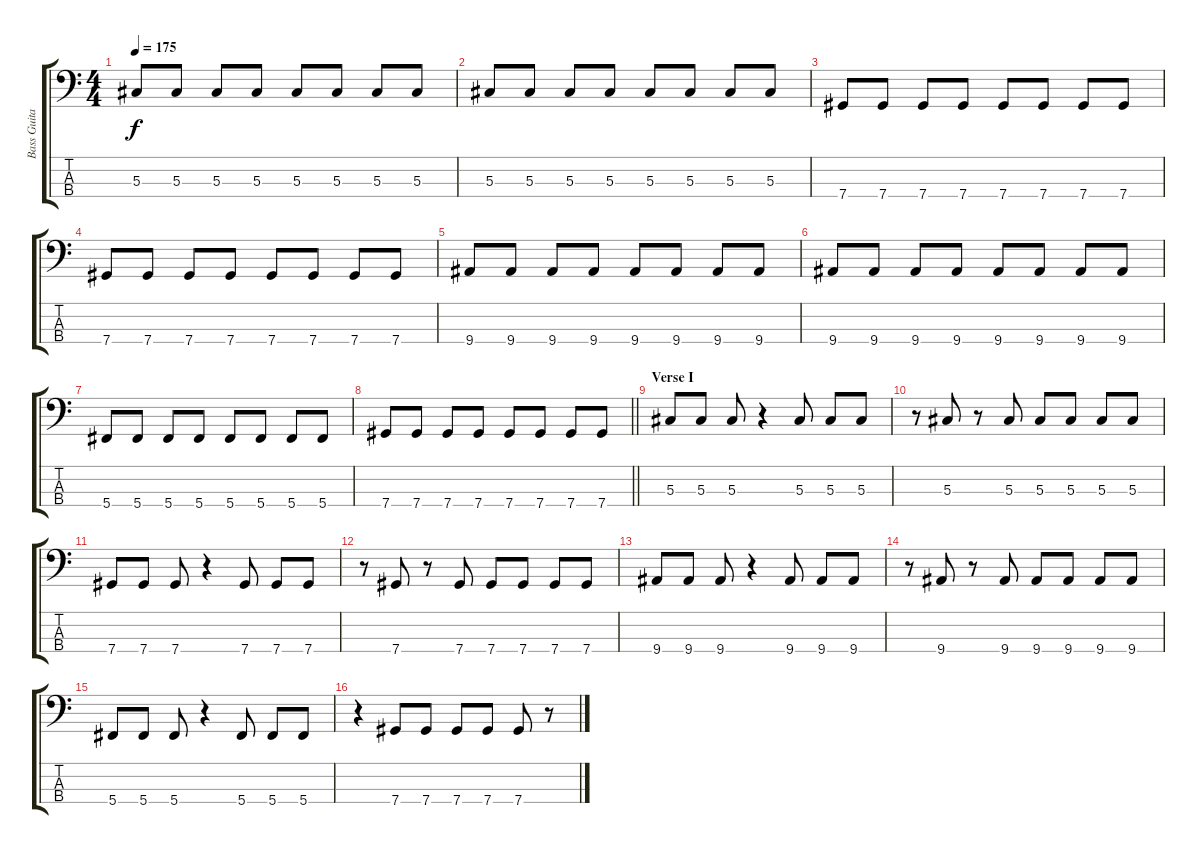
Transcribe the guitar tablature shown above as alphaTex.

\track ("Bass Guitar" "Bass Guita") {instrument electricbassfinger}
\staff {score tabs}
\tuning (Gb2 Db2 Ab1 Db1) {hide}
\ts (4 4)
\tempo 175
\clef f4
\ks c
5.3.8{dy f} 5.3.8 5.3.8 5.3.8 5.3.8 5.3.8 5.3.8 5.3.8 |
5.3.8 5.3.8 5.3.8 5.3.8 5.3.8 5.3.8 5.3.8 5.3.8 |
7.4.8 7.4.8 7.4.8 7.4.8 7.4.8 7.4.8 7.4.8 7.4.8 |
7.4.8 7.4.8 7.4.8 7.4.8 7.4.8 7.4.8 7.4.8 7.4.8 |
9.4.8 9.4.8 9.4.8 9.4.8 9.4.8 9.4.8 9.4.8 9.4.8 |
9.4.8 9.4.8 9.4.8 9.4.8 9.4.8 9.4.8 9.4.8 9.4.8 |
5.4.8 5.4.8 5.4.8 5.4.8 5.4.8 5.4.8 5.4.8 5.4.8 |
\barLineRight lightlight
7.4.8 7.4.8 7.4.8 7.4.8 7.4.8 7.4.8 7.4.8 7.4.8 |
\section ("" "Verse I")
5.3.8 5.3.8 5.3.8 r.4 5.3.8 5.3.8 5.3.8 |
r.8 5.3.8 r.8 5.3.8 5.3.8 5.3.8 5.3.8 5.3.8 |
7.4.8 7.4.8 7.4.8 r.4 7.4.8 7.4.8 7.4.8 |
r.8 7.4.8 r.8 7.4.8 7.4.8 7.4.8 7.4.8 7.4.8 |
9.4.8 9.4.8 9.4.8 r.4 9.4.8 9.4.8 9.4.8 |
r.8 9.4.8 r.8 9.4.8 9.4.8 9.4.8 9.4.8 9.4.8 |
5.4.8 5.4.8 5.4.8 r.4 5.4.8 5.4.8 5.4.8 |
r.4 7.4.8 7.4.8 7.4.8 7.4.8 7.4.8 r.8
